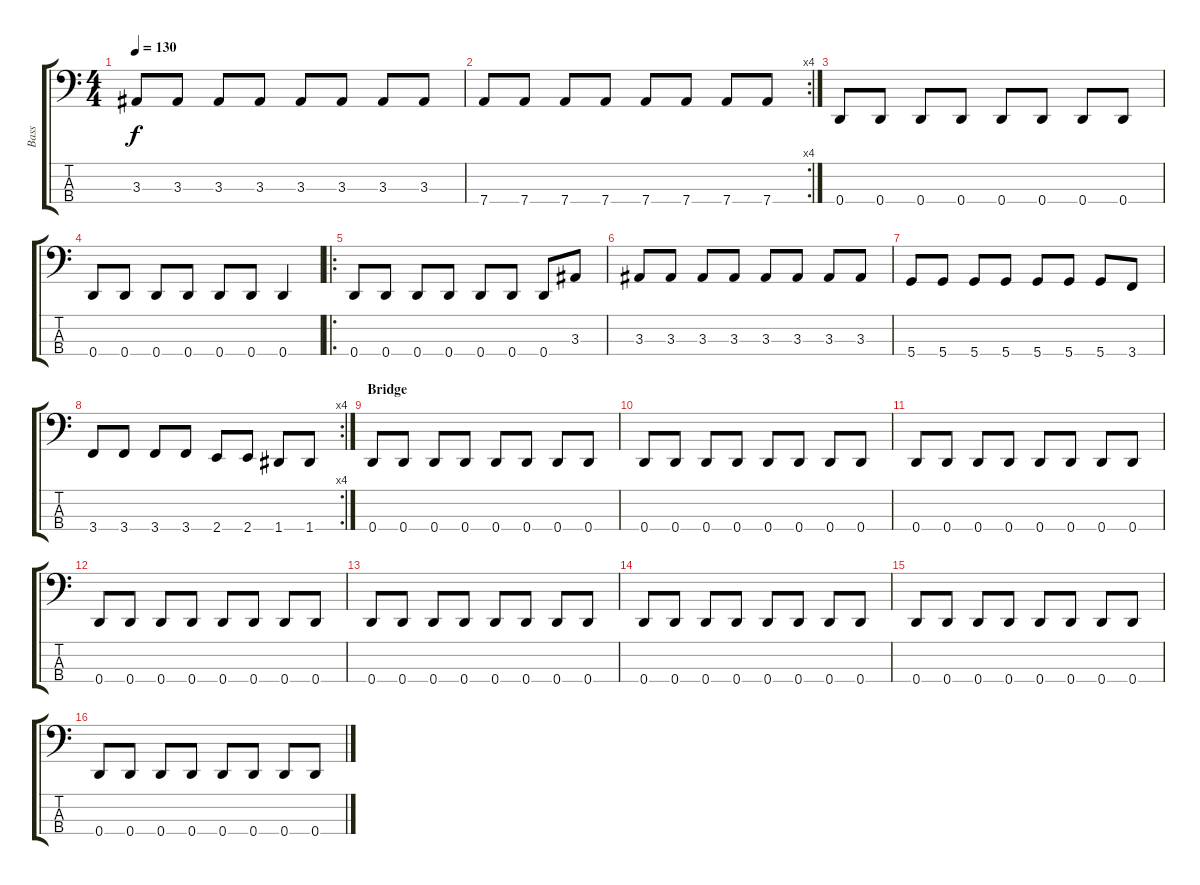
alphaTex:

\track ("Bass" "Bass") {instrument electricbasspick}
\staff {score tabs}
\tuning (F2 C2 G1 D1) {hide}
\ts (4 4)
\tempo 130
\clef f4
\ks c
3.3.8{dy f} 3.3.8 3.3.8 3.3.8 3.3.8 3.3.8 3.3.8 3.3.8 |
\rc 4
7.4.8 7.4.8 7.4.8 7.4.8 7.4.8 7.4.8 7.4.8 7.4.8 |
0.4.8 0.4.8 0.4.8 0.4.8 0.4.8 0.4.8 0.4.8 0.4.8 |
0.4.8 0.4.8 0.4.8 0.4.8 0.4.8 0.4.8 0.4.4 |
\ro
0.4.8 0.4.8 0.4.8 0.4.8 0.4.8 0.4.8 0.4.8 3.3.8 |
3.3.8 3.3.8 3.3.8 3.3.8 3.3.8 3.3.8 3.3.8 3.3.8 |
5.4.8 5.4.8 5.4.8 5.4.8 5.4.8 5.4.8 5.4.8 3.4.8 |
\rc 4
3.4.8 3.4.8 3.4.8 3.4.8 2.4.8 2.4.8 1.4.8 1.4.8 |
\section ("" "Bridge")
0.4.8 0.4.8 0.4.8 0.4.8 0.4.8 0.4.8 0.4.8 0.4.8 |
0.4.8 0.4.8 0.4.8 0.4.8 0.4.8 0.4.8 0.4.8 0.4.8 |
0.4.8 0.4.8 0.4.8 0.4.8 0.4.8 0.4.8 0.4.8 0.4.8 |
0.4.8 0.4.8 0.4.8 0.4.8 0.4.8 0.4.8 0.4.8 0.4.8 |
0.4.8 0.4.8 0.4.8 0.4.8 0.4.8 0.4.8 0.4.8 0.4.8 |
0.4.8 0.4.8 0.4.8 0.4.8 0.4.8 0.4.8 0.4.8 0.4.8 |
0.4.8 0.4.8 0.4.8 0.4.8 0.4.8 0.4.8 0.4.8 0.4.8 |
0.4.8 0.4.8 0.4.8 0.4.8 0.4.8 0.4.8 0.4.8 0.4.8
